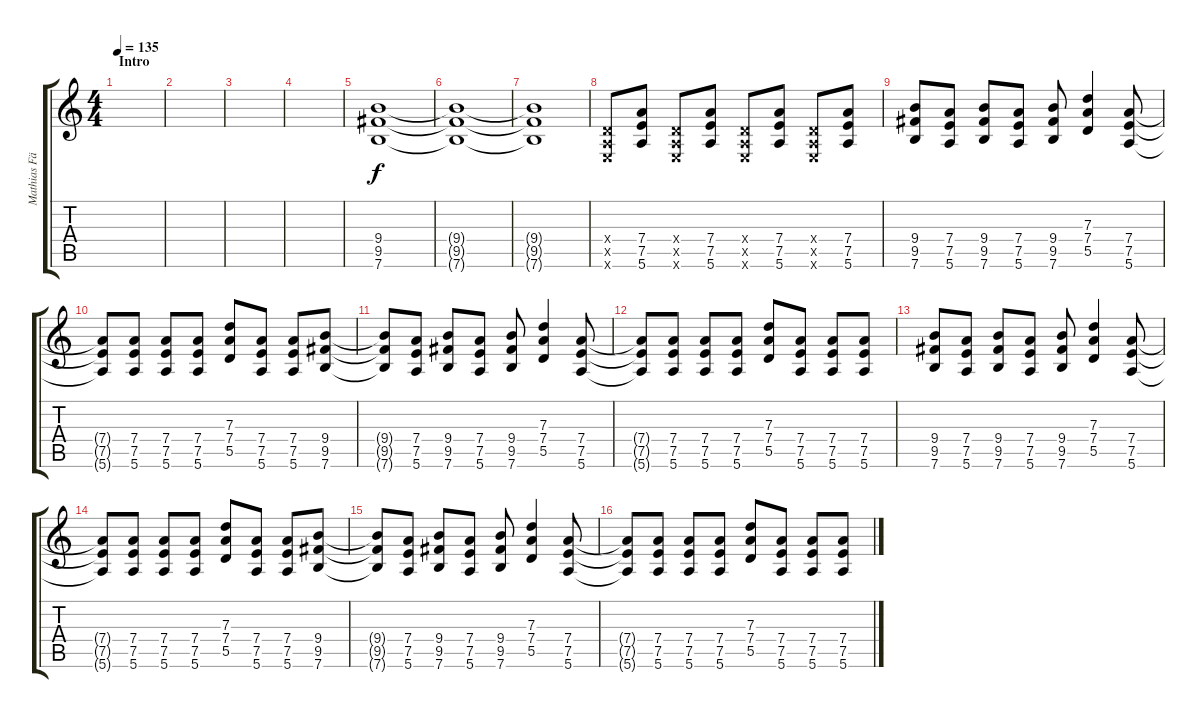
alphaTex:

\track ("Mathias Färm" "Mathias Fä") {instrument distortionguitar}
\staff {score tabs}
\tuning (E4 B3 G3 D3 A2 E2) {hide}
\ts (4 4)
\section ("" "Intro")
\tempo 135
\clef g2
\ks c
|
|
|
|
(9.4 9.5 7.6).1 |
(9.4{t} 9.5{t} 7.6{t}).1 |
(9.4{t} 9.5{t} 7.6{t}).1 |
(0.4{x} 0.5{x} 0.6{x}).8 (7.4 7.5 5.6).8 (0.4{x} 0.5{x} 0.6{x}).8 (7.4 7.5 5.6).8 (0.4{x} 0.5{x} 0.6{x}).8 (7.4 7.5 5.6).8 (0.4{x} 0.5{x} 0.6{x}).8 (7.4 7.5 5.6).8 |
(9.4 9.5 7.6).8 (7.4 7.5 5.6).8 (9.4 9.5 7.6).8 (7.4 7.5 5.6).8 (9.4 9.5 7.6).8 (7.3 7.4 5.5).4 (7.4 7.5 5.6).8 |
(7.4{t} 7.5{t} 5.6{t}).8 (7.4 7.5 5.6).8 (7.4 7.5 5.6).8 (7.4 7.5 5.6).8 (7.3 7.4 5.5).8 (7.4 7.5 5.6).8 (7.4 7.5 5.6).8 (9.4 9.5 7.6).8 |
(9.4{t} 9.5{t} 7.6{t}).8 (7.4 7.5 5.6).8 (9.4 9.5 7.6).8 (7.4 7.5 5.6).8 (9.4 9.5 7.6).8 (7.3 7.4 5.5).4 (7.4 7.5 5.6).8 |
(7.4{t} 7.5{t} 5.6{t}).8 (7.4 7.5 5.6).8 (7.4 7.5 5.6).8 (7.4 7.5 5.6).8 (7.3 7.4 5.5).8 (7.4 7.5 5.6).8 (7.4 7.5 5.6).8 (7.4 7.5 5.6).8 |
(9.4 9.5 7.6).8 (7.4 7.5 5.6).8 (9.4 9.5 7.6).8 (7.4 7.5 5.6).8 (9.4 9.5 7.6).8 (7.3 7.4 5.5).4 (7.4 7.5 5.6).8 |
(7.4{t} 7.5{t} 5.6{t}).8 (7.4 7.5 5.6).8 (7.4 7.5 5.6).8 (7.4 7.5 5.6).8 (7.3 7.4 5.5).8 (7.4 7.5 5.6).8 (7.4 7.5 5.6).8 (9.4 9.5 7.6).8 |
(9.4{t} 9.5{t} 7.6{t}).8 (7.4 7.5 5.6).8 (9.4 9.5 7.6).8 (7.4 7.5 5.6).8 (9.4 9.5 7.6).8 (7.3 7.4 5.5).4 (7.4 7.5 5.6).8 |
(7.4{t} 7.5{t} 5.6{t}).8 (7.4 7.5 5.6).8 (7.4 7.5 5.6).8 (7.4 7.5 5.6).8 (7.3 7.4 5.5).8 (7.4 7.5 5.6).8 (7.4 7.5 5.6).8 (7.4 7.5 5.6).8
